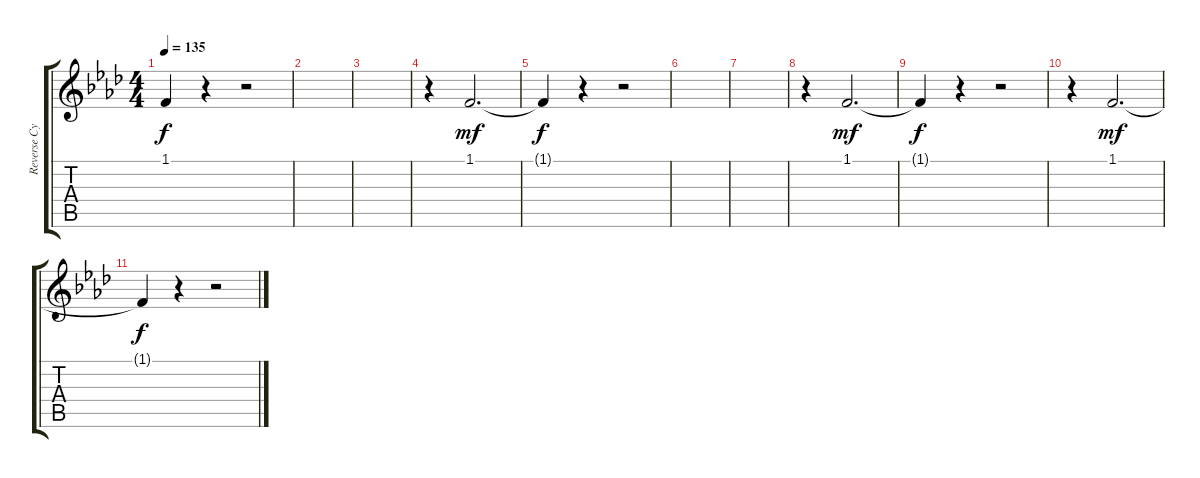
\track ("Reverse Cymbal" "Reverse Cy") {instrument reversecymbal}
\staff {score tabs}
\tuning (E4 B3 G3 D3 A2 E2) {hide}
\ts (4 4)
\tempo 135
\clef g2
\ks ab
1.1{t}.4{dy f} r.4 r.2 |
|
|
r.4 1.1.2{d dy mf} |
1.1{t}.4{dy f} r.4 r.2 |
|
|
r.4 1.1.2{d dy mf} |
1.1{t}.4{dy f} r.4 r.2 |
r.4 1.1.2{d dy mf} |
1.1{t}.4{dy f} r.4 r.2
